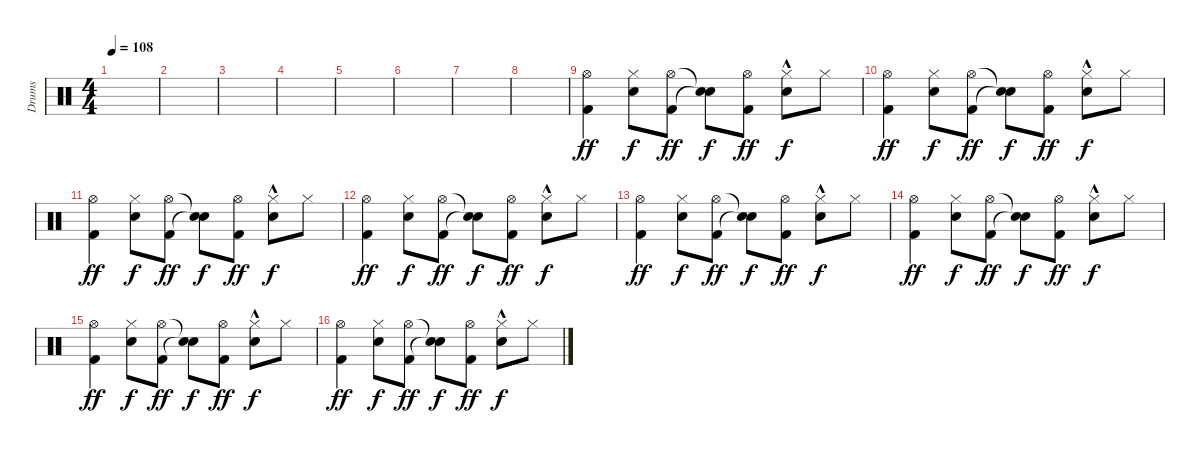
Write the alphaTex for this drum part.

\track ("Drums" "Drums") {instrument percussion}
\staff {score}
\articulation defaults
\ts (4 4)
\tempo 108
\clef neutral
\ks c
|
|
|
|
|
|
|
|
("Hi-Hat (open)" "Kick (hit) 2").4{dy ff} ("Hi-Hat (closed)" "Electric Snare (hit)").8{dy f} ("Hi-Hat (open)" "Kick (hit) 2").8{dy ff} ("Snare (hit)"{t} "Snare (hit)"{t}).8{dy f} ("Hi-Hat (open)" "Kick (hit) 2").8{dy ff} ("Hi-Hat (closed)" "Electric Snare (hit)"{hac}).8{dy f} "Hi-Hat (closed)".8 |
("Hi-Hat (open)" "Kick (hit) 2").4{dy ff} ("Hi-Hat (closed)" "Electric Snare (hit)").8{dy f} ("Hi-Hat (open)" "Kick (hit) 2").8{dy ff} ("Snare (hit)"{t} "Snare (hit)"{t}).8{dy f} ("Hi-Hat (open)" "Kick (hit) 2").8{dy ff} ("Hi-Hat (closed)" "Electric Snare (hit)"{hac}).8{dy f} "Hi-Hat (closed)".8 |
("Hi-Hat (open)" "Kick (hit) 2").4{dy ff} ("Hi-Hat (closed)" "Electric Snare (hit)").8{dy f} ("Hi-Hat (open)" "Kick (hit) 2").8{dy ff} ("Snare (hit)"{t} "Snare (hit)"{t}).8{dy f} ("Hi-Hat (open)" "Kick (hit) 2").8{dy ff} ("Hi-Hat (closed)" "Electric Snare (hit)"{hac}).8{dy f} "Hi-Hat (closed)".8 |
("Hi-Hat (open)" "Kick (hit) 2").4{dy ff} ("Hi-Hat (closed)" "Electric Snare (hit)").8{dy f} ("Hi-Hat (open)" "Kick (hit) 2").8{dy ff} ("Snare (hit)"{t} "Snare (hit)"{t}).8{dy f} ("Hi-Hat (open)" "Kick (hit) 2").8{dy ff} ("Hi-Hat (closed)" "Electric Snare (hit)"{hac}).8{dy f} "Hi-Hat (closed)".8 |
("Hi-Hat (open)" "Kick (hit) 2").4{dy ff} ("Hi-Hat (closed)" "Electric Snare (hit)").8{dy f} ("Hi-Hat (open)" "Kick (hit) 2").8{dy ff} ("Snare (hit)"{t} "Snare (hit)"{t}).8{dy f} ("Hi-Hat (open)" "Kick (hit) 2").8{dy ff} ("Hi-Hat (closed)" "Electric Snare (hit)"{hac}).8{dy f} "Hi-Hat (closed)".8 |
("Hi-Hat (open)" "Kick (hit) 2").4{dy ff} ("Hi-Hat (closed)" "Electric Snare (hit)").8{dy f} ("Hi-Hat (open)" "Kick (hit) 2").8{dy ff} ("Snare (hit)"{t} "Snare (hit)"{t}).8{dy f} ("Hi-Hat (open)" "Kick (hit) 2").8{dy ff} ("Hi-Hat (closed)" "Electric Snare (hit)"{hac}).8{dy f} "Hi-Hat (closed)".8 |
("Hi-Hat (open)" "Kick (hit) 2").4{dy ff} ("Hi-Hat (closed)" "Electric Snare (hit)").8{dy f} ("Hi-Hat (open)" "Kick (hit) 2").8{dy ff} ("Snare (hit)"{t} "Snare (hit)"{t}).8{dy f} ("Hi-Hat (open)" "Kick (hit) 2").8{dy ff} ("Hi-Hat (closed)" "Electric Snare (hit)"{hac}).8{dy f} "Hi-Hat (closed)".8 |
("Hi-Hat (open)" "Kick (hit) 2").4{dy ff} ("Hi-Hat (closed)" "Electric Snare (hit)").8{dy f} ("Hi-Hat (open)" "Kick (hit) 2").8{dy ff} ("Snare (hit)"{t} "Snare (hit)"{t}).8{dy f} ("Hi-Hat (open)" "Kick (hit) 2").8{dy ff} ("Hi-Hat (closed)" "Electric Snare (hit)"{hac}).8{dy f} "Hi-Hat (closed)".8
